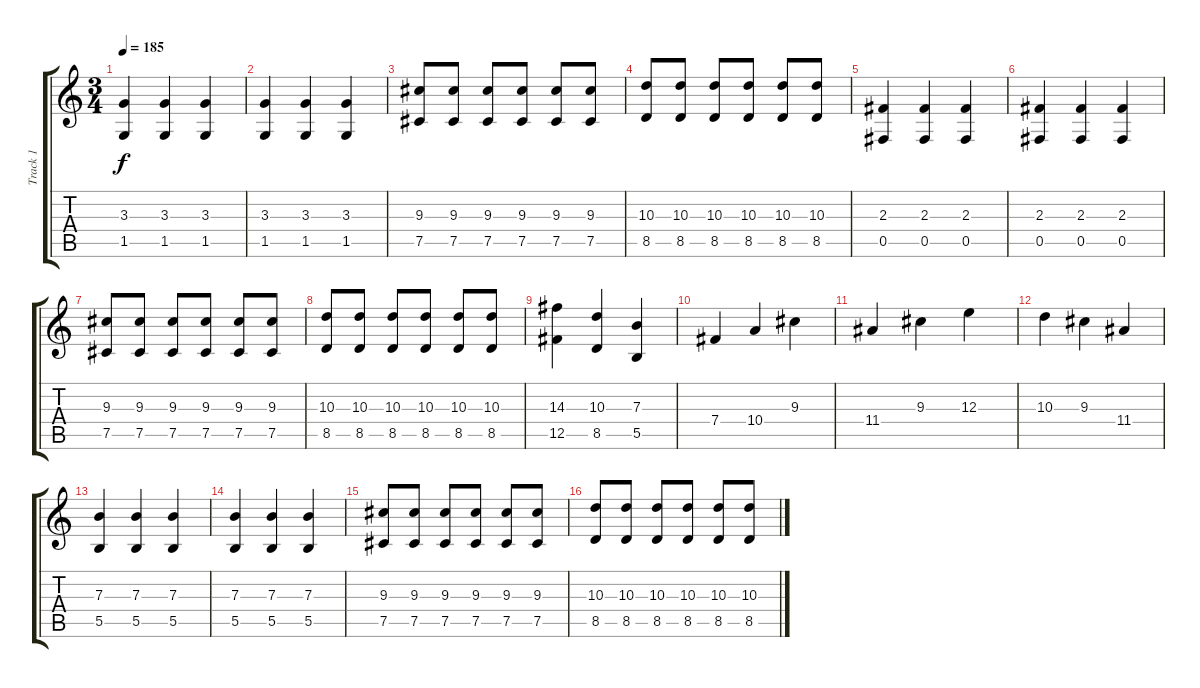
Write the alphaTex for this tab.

\track ("Track 1" "Track 1") {instrument distortionguitar}
\staff {score tabs}
\tuning (Db4 Ab3 E3 B2 Gb2 B1) {hide}
\ts (3 4)
\tempo 185
\clef g2
\ks c
(3.3 1.5).4{dy f} (3.3 1.5).4 (3.3 1.5).4 |
(3.3 1.5).4 (3.3 1.5).4 (3.3 1.5).4 |
(9.3 7.5).8 (9.3 7.5).8 (9.3 7.5).8 (9.3 7.5).8 (9.3 7.5).8 (9.3 7.5).8 |
(10.3 8.5).8 (10.3 8.5).8 (10.3 8.5).8 (10.3 8.5).8 (10.3 8.5).8 (10.3 8.5).8 |
(2.3 0.5).4 (2.3 0.5).4 (2.3 0.5).4 |
(2.3 0.5).4 (2.3 0.5).4 (2.3 0.5).4 |
(9.3 7.5).8 (9.3 7.5).8 (9.3 7.5).8 (9.3 7.5).8 (9.3 7.5).8 (9.3 7.5).8 |
(10.3 8.5).8 (10.3 8.5).8 (10.3 8.5).8 (10.3 8.5).8 (10.3 8.5).8 (10.3 8.5).8 |
(14.3 12.5).4 (10.3 8.5).4 (7.3 5.5).4 |
7.4.4 10.4.4 9.3.4 |
11.4.4 9.3.4 12.3.4 |
10.3.4 9.3.4 11.4.4 |
(7.3 5.5).4 (7.3 5.5).4 (7.3 5.5).4 |
(7.3 5.5).4 (7.3 5.5).4 (7.3 5.5).4 |
(9.3 7.5).8 (9.3 7.5).8 (9.3 7.5).8 (9.3 7.5).8 (9.3 7.5).8 (9.3 7.5).8 |
(10.3 8.5).8 (10.3 8.5).8 (10.3 8.5).8 (10.3 8.5).8 (10.3 8.5).8 (10.3 8.5).8
